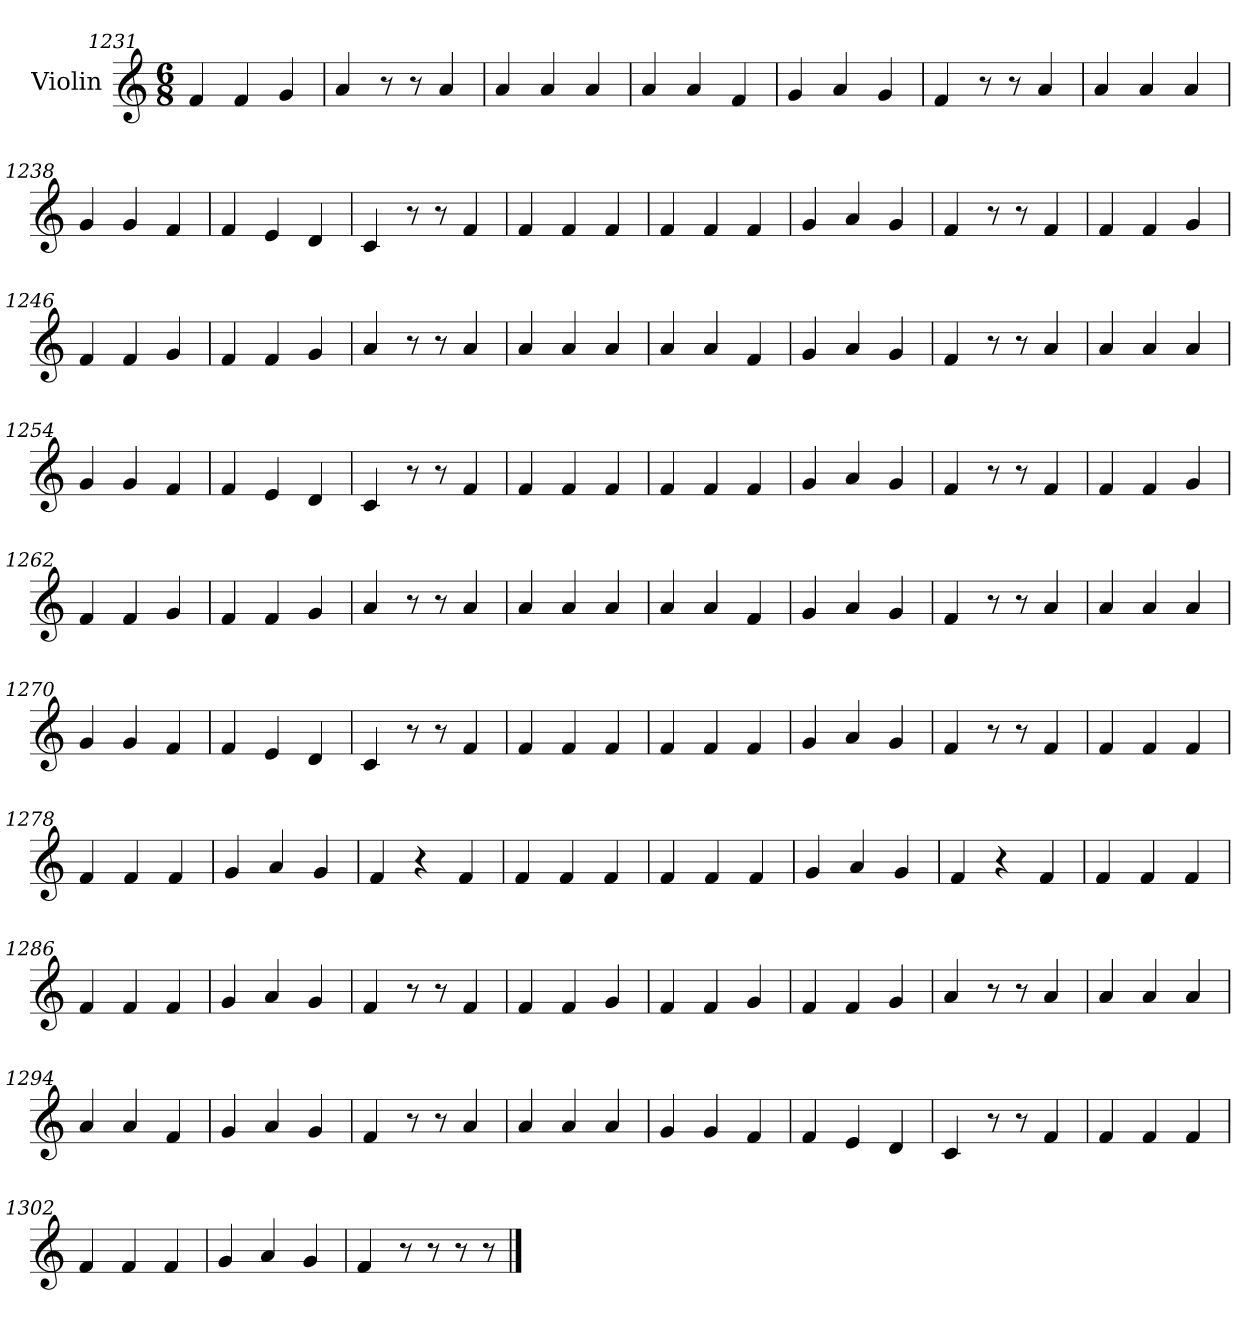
**kern
*part1
*staff1
*I"Violin
*clefG2
*k[]
*M6/8
=1231
4f/
4f/
4g/
=1232
4a/
8r
8r
4a/
=1233
4a/
4a/
4a/
=1234
4a/
4a/
4f/
=1235
4g/
4a/
4g/
=1236
4f/
8r
8r
4a/
!!LO:LB:g=z
=1237
4a/
4a/
4a/
=1238
4g/
4g/
4f/
=1239
4f/
4e/
4d/
=1240
4c/
8r
8r
4f/
=1241
4f/
4f/
4f/
=1242
4f/
4f/
4f/
=1243
4g/
4a/
4g/
!!LO:LB:g=z
=1244
4f/
8r
8r
4f/
=1245
4f/
4f/
4g/
=1246
4f/
4f/
4g/
=1247
4f/
4f/
4g/
=1248
4a/
8r
8r
4a/
=1249
4a/
4a/
4a/
=1250
4a/
4a/
4f/
!!LO:LB:g=z
=1251
4g/
4a/
4g/
=1252
4f/
8r
8r
4a/
=1253
4a/
4a/
4a/
=1254
4g/
4g/
4f/
=1255
4f/
4e/
4d/
=1256
4c/
8r
8r
4f/
=1257
4f/
4f/
4f/
!!LO:LB:g=z
=1258
4f/
4f/
4f/
=1259
4g/
4a/
4g/
=1260
4f/
8r
8r
4f/
=1261
4f/
4f/
4g/
=1262
4f/
4f/
4g/
=1263
4f/
4f/
4g/
=1264
4a/
8r
8r
4a/
!!LO:PB:g=z
=1265
4a/
4a/
4a/
=1266
4a/
4a/
4f/
=1267
4g/
4a/
4g/
=1268
4f/
8r
8r
4a/
=1269
4a/
4a/
4a/
=1270
4g/
4g/
4f/
=1271
4f/
4e/
4d/
!!LO:LB:g=z
=1272
4c/
8r
8r
4f/
=1273
4f/
4f/
4f/
=1274
4f/
4f/
4f/
=1275
4g/
4a/
4g/
=1276
4f/
8r
8r
4f/
=1277
4f/
4f/
4f/
=1278
4f/
4f/
4f/
!!LO:LB:g=z
=1279
4g/
4a/
4g/
=1280
4f/
4r
4f/
=1281
4f/
4f/
4f/
=1282
4f/
4f/
4f/
=1283
4g/
4a/
4g/
=1284
4f/
4r
4f/
=1285
4f/
4f/
4f/
!!LO:LB:g=z
=1286
4f/
4f/
4f/
=1287
4g/
4a/
4g/
=1288
4f/
8r
8r
4f/
=1289
4f/
4f/
4g/
=1290
4f/
4f/
4g/
=1291
4f/
4f/
4g/
=1292
4a/
8r
8r
4a/
!!LO:LB:g=z
=1293
4a/
4a/
4a/
=1294
4a/
4a/
4f/
=1295
4g/
4a/
4g/
=1296
4f/
8r
8r
4a/
=1297
4a/
4a/
4a/
=1298
4g/
4g/
4f/
=1299
4f/
4e/
4d/
!!LO:LB:g=z
=1300
4c/
8r
8r
4f/
=1301
4f/
4f/
4f/
=1302
4f/
4f/
4f/
=1303
4g/
4a/
4g/
=1304
4f/
8r
8r
8r
8r
==
*-
